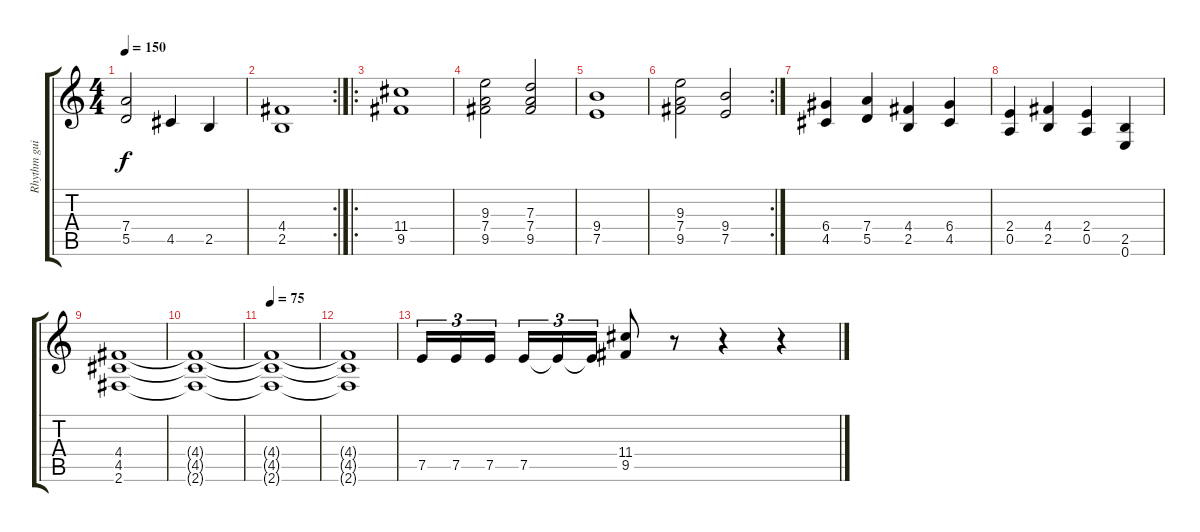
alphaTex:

\track ("Rhythm guitar" "Rhythm gui") {instrument distortionguitar}
\staff {score tabs}
\tuning (E4 B3 G3 D3 A2 E2) {hide}
\ts (4 4)
\tempo 150
\clef g2
\ks c
(7.4 5.5).2{dy f} 4.5.4 2.5.4 |
\rc 2
(4.4 2.5).1 |
\ro
(11.4 9.5).1 |
(9.3 7.4 9.5).2 (7.3 7.4 9.5).2 |
(9.4 7.5).1 |
\rc 2
(9.3 7.4 9.5).2 (9.4 7.5).2 |
(6.4 4.5).4 (7.4 5.5).4 (4.4 2.5).4 (6.4 4.5).4 |
(2.4 0.5).4 (4.4 2.5).4 (2.4 0.5).4 (2.5 0.6).4 |
(4.4 4.5 2.6).1 |
(4.4{t} 4.5{t} 2.6{t}).1 |
\tempo 75
(4.4{t} 4.5{t} 2.6{t}).1 |
(4.4{t} 4.5{t} 2.6{t}).1 |
7.5.16{tu (3 2)} 7.5.16{tu (3 2)} 7.5.16{tu (3 2)} 7.5.16{tu (3 2)} 7.5{t}.16{tu (3 2)} 7.5{t}.16{tu (3 2)} (11.4 9.5).8 r.8 r.4 r.4
